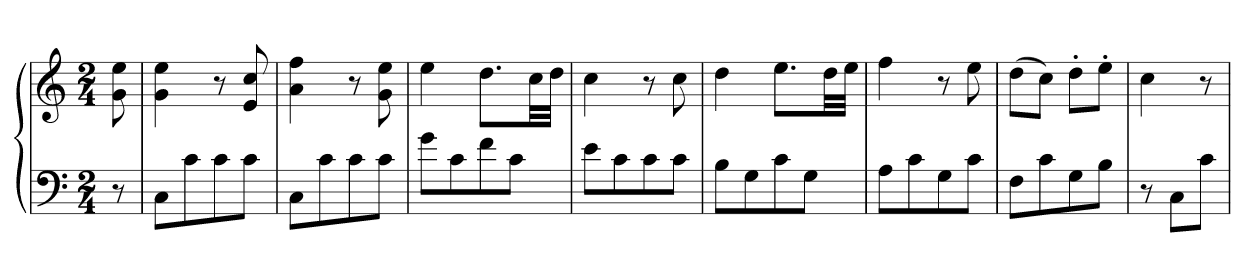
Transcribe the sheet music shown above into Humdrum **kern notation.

**kern	**kern
*part1	*part1
*staff2	*staff1
*clefF4	*clefG2
*k[]	*k[]
*C:	*C:
*M2/4	*M2/4
=	=
8r	8g 8ee
=306	=306
8CL	4g 4ee
8c	.
8c	8r
8cJ	8e 8cc
=307	=307
8CL	4a 4ff
8c	.
8c	8r
8cJ	8g 8ee
=308	=308
8gL	4ee
8c	.
8f	8.ddL
8cJ	.
.	32ccLL
.	32ddJJJ
=309	=309
8eL	4cc
8c	.
8c	8r
8cJ	8cc
=310	=310
8BL	4dd
8G	.
8c	8.eeL
8GJ	.
.	32ddLL
.	32eeJJJ
=311	=311
8AL	4ff
8c	.
8G	8r
8cJ	8ee
=312	=312
8FL	(8ddL
8c	8ccJ)
8G	8dd'L
8BJ	8ee'J
=313	=313
8r	4cc
8CL	.
8cJ	8r
=	=
*-	*-
